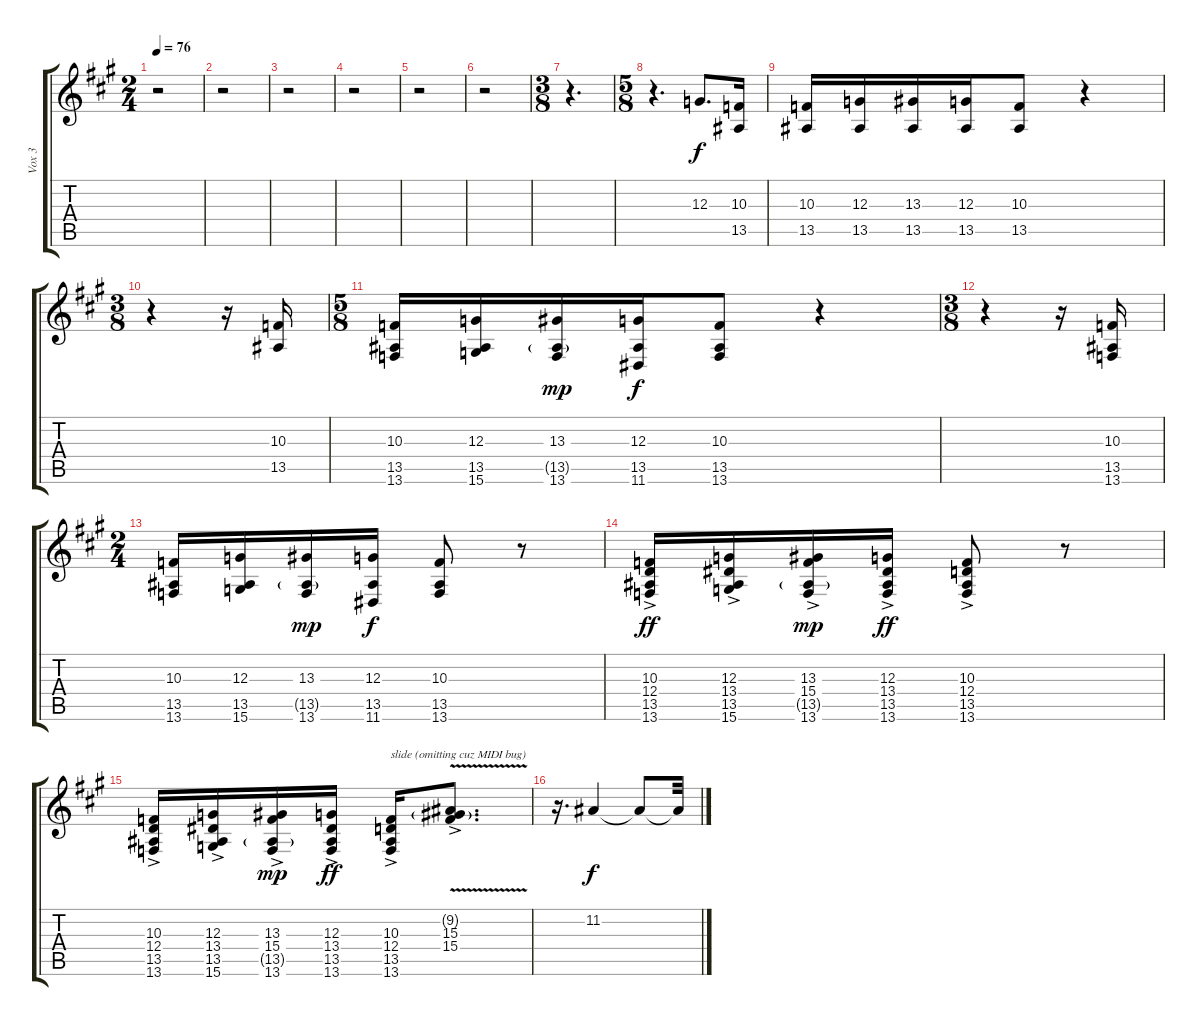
\track ("Vox 3" "Vox 3") {instrument sopranosax}
\staff {score tabs}
\tuning (E4 B3 G3 D3 A2 E2) {hide}
\ts (2 4)
\tempo 76
\clef g2
\ks a
r.2{dy f} |
r.2 |
r.2 |
r.2 |
r.2 |
r.2 |
\ts (3 8)
r.4{d} |
\ts (5 8)
r.4{d} 12.3.8{d} (10.3 13.5).16 |
(10.3 13.5).16 (12.3 13.5).16 (13.3 13.5).16 (12.3 13.5).16 (10.3 13.5).8 r.4 |
\ts (3 8)
r.4 r.16 (10.3 13.5).16 |
\ts (5 8)
(10.3 13.5 13.6).16 (12.3 13.5 15.6).16 (13.3 13.5{g} 13.6).16{dy mp} (12.3 13.5 11.6).16{dy f} (10.3 13.5 13.6).8 r.4 |
\ts (3 8)
r.4 r.16 (10.3 13.5 13.6).16 |
\ts (2 4)
(10.3 13.5 13.6).16 (12.3 13.5 15.6).16 (13.3 13.5{g} 13.6).16{dy mp} (12.3 13.5 11.6).16{dy f} (10.3 13.5 13.6).8 r.8 |
(10.3{ac} 12.4 13.5 13.6).16{dy ff} (12.3{ac} 13.4 13.5 15.6).16 (13.3{ac} 15.4 13.5{g} 13.6).16{dy mp} (12.3{ac} 13.4 13.5 13.6).16{dy ff} (10.3{ac} 12.4 13.5 13.6).8 r.8 |
(10.3{ac} 12.4 13.5 13.6).16 (12.3{ac} 13.4 13.5 15.6).16 (13.3{ac} 15.4 13.5{g} 13.6).16{dy mp} (12.3{ac} 13.4 13.5 13.6).16{dy ff} (10.3{ac} 12.4 13.5 13.6).16{txt "slide (omitting cuz MIDI bug)"} (9.2{g} 15.3{v ac} 15.4).8{d} |
r.16{d} 11.2.4{dy f} 11.2{t}.8 11.2{t}.32
